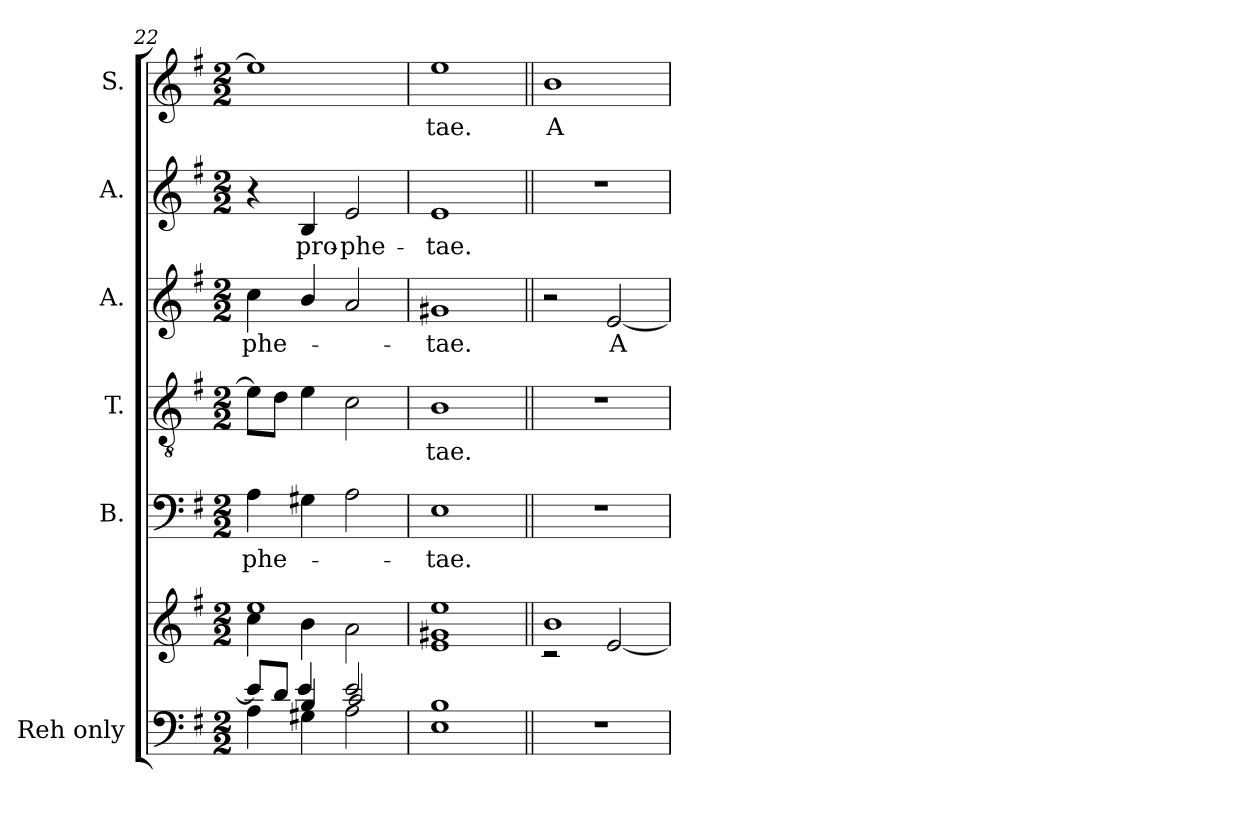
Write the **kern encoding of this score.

**kern	**kern	**kern	**text	**kern	**text	**kern	**text	**kern	**text	**kern	**text
*part6	*part6	*part5	*part5	*part4	*part4	*part3	*part3	*part2	*part2	*part1	*part1
*staff7	*staff6	*staff5	*staff5	*staff4	*staff4	*staff3	*staff3	*staff2	*staff2	*staff1	*staff1
*I"Reh  only	*	*I"B.	*	*I"T.	*	*I"A.	*	*I"A.	*	*I"S.	*
*	*	*I'B.	*	*I'T.	*	*I'A.	*	*I'A.	*	*	*
*clefF4	*clefG2	*clefF4	*	*clefGv2	*	*clefG2	*	*clefG2	*	*clefG2	*
*	*	*	*	*ITrd7c12	*	*	*	*	*	*	*
*k[f#]	*k[f#]	*k[f#]	*	*k[f#]	*	*k[f#]	*	*k[f#]	*	*k[f#]	*
*G:	*G:	*G:	*	*G:	*	*G:	*	*G:	*	*G:	*
*M2/2	*M2/2	*M2/2	*	*M2/2	*	*M2/2	*	*M2/2	*	*M2/2	*
=22	=22	=22	=22	=22	=22	=22	=22	=22	=22	=22	=22
*^	*^	*	*	*	*	*	*	*	*	*	*
*	*^	*	*^	*	*	*	*	*	*	*	*	*	*
!	!	!	!	!	!	!	!LO:LY:b	!	!	!	!LO:LY:b	!	!	!	!
4ryy	8e/L]	4A\	1ee	4cc\	4ryy	4A\	-phe-	8E\L]	.	4cc\	-phe-	4r	.	1ee]	.
.	8d/J	.	.	.	.	.	.	8D\J	.	.	.	.	.	.	.
!	!	!	!	!	!	!	!	!	!	!	!	!	!LO:LY:b	!	!
4B/	4e/	4G#X\	.	4b\	2.ryy	4G#X\	.	4E\	.	4b/	.	4B/	pro-	.	.
!	!	!	!	!	!	!	!	!	!	!	!	!	!LO:LY:b	!	!
2e/	2c/	2A\	.	2a\	.	2A\	.	2C\	.	2a/	.	2e/	-phe-	.	.
=23	=23	=23	=23	=23	=23	=23	=23	=23	=23	=23	=23	=23	=23	=23	=23
!	!	!	!	!	!	!	!LO:LY:b	!	!LO:LY:b	!	!LO:LY:b	!	!LO:LY:b	!	!LO:LY:b
*	*v	*v	*	*	*	*	*	*	*	*	*	*	*	*	*
1B	1E	1ee	1g#X	1e	1E	-tae.	1BB	-tae.	1g#X	-tae.	1e	-tae.	1ee	-tae.
=24||	=24||	=24||	=24||	=24||	=24||	=24||	=24||	=24||	=24||	=24||	=24||	=24||	=24||	=24||
!	!	!	!	!	!	!	!	!	!	!	!	!	!	!LO:LY:b
*v	*v	*	*	*	*	*	*	*	*	*	*	*	*	*
*	*	*v	*v	*	*	*	*	*	*	*	*	*	*
1r	1b	2r	1r	.	1r	.	2r	.	1r	.	1b	A-
!	!	!	!	!	!	!	!	!LO:LY:b	!	!	!	!
.	.	[2e/	.	.	.	.	[2e/	A-	.	.	.	.
*	*v	*v	*	*	*	*	*	*	*	*	*	*
=	=	=	=	=	=	=	=	=	=	=	=
*-	*-	*-	*-	*-	*-	*-	*-	*-	*-	*-	*-
